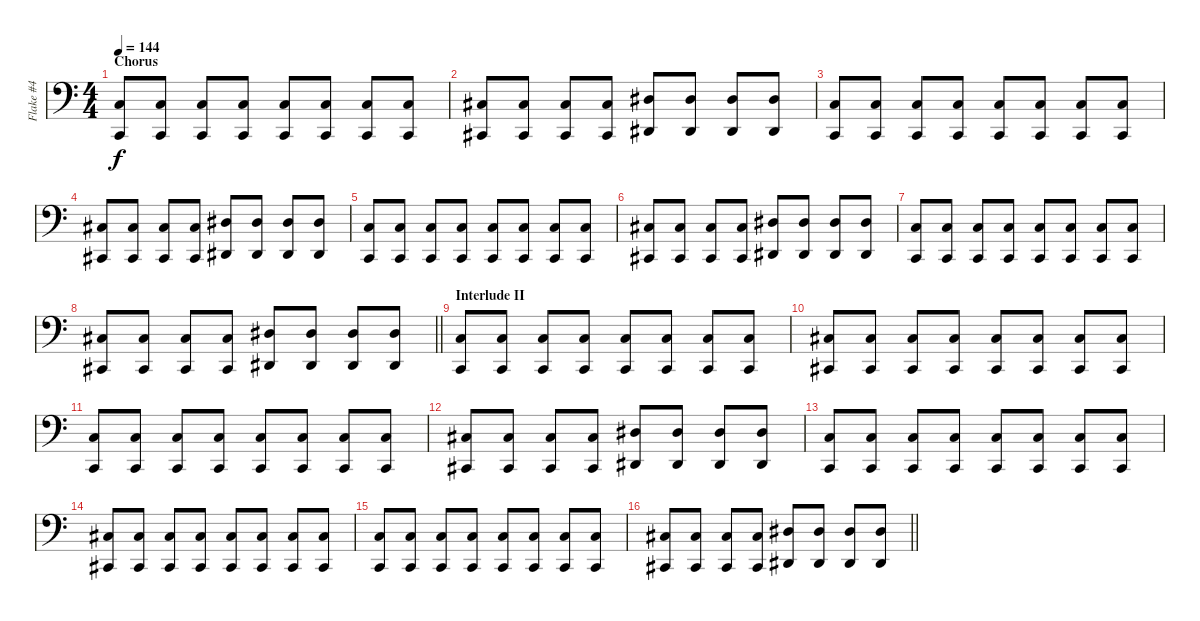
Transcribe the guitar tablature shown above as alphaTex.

\track ("Flake #4" "Flake #4") {instrument synthbass2}
\staff {score}
\tuning (G2 D2 A1 E1 B0) {hide}
\ts (4 4)
\section ("" "Chorus")
\tempo 144
\clef f4
\ks c
(3.3 1.5).8{dy f volume 16 instrument synthbass1} (3.3 1.5).8 (3.3 1.5).8 (3.3 1.5).8 (3.3 1.5).8 (3.3 1.5).8 (3.3 1.5).8 (3.3 1.5).8 |
(4.3 2.5).8 (4.3 2.5).8 (4.3 2.5).8 (4.3 2.5).8 (6.3 4.5).8 (6.3 4.5).8 (6.3 4.5).8 (6.3 4.5).8 |
(3.3 1.5).8 (3.3 1.5).8 (3.3 1.5).8 (3.3 1.5).8 (3.3 1.5).8 (3.3 1.5).8 (3.3 1.5).8 (3.3 1.5).8 |
(4.3 2.5).8 (4.3 2.5).8 (4.3 2.5).8 (4.3 2.5).8 (6.3 4.5).8 (6.3 4.5).8 (6.3 4.5).8 (6.3 4.5).8 |
(3.3 1.5).8 (3.3 1.5).8 (3.3 1.5).8 (3.3 1.5).8 (3.3 1.5).8 (3.3 1.5).8 (3.3 1.5).8 (3.3 1.5).8 |
(4.3 2.5).8 (4.3 2.5).8 (4.3 2.5).8 (4.3 2.5).8 (6.3 4.5).8 (6.3 4.5).8 (6.3 4.5).8 (6.3 4.5).8 |
(3.3 1.5).8 (3.3 1.5).8 (3.3 1.5).8 (3.3 1.5).8 (3.3 1.5).8 (3.3 1.5).8 (3.3 1.5).8 (3.3 1.5).8 |
\barLineRight lightlight
(4.3 2.5).8 (4.3 2.5).8 (4.3 2.5).8 (4.3 2.5).8 (6.3 4.5).8 (6.3 4.5).8 (6.3 4.5).8 (6.3 4.5).8 |
\section ("" "Interlude II")
(3.3 1.5).8{volume 16 instrument synthbass1} (3.3 1.5).8 (3.3 1.5).8 (3.3 1.5).8 (3.3 1.5).8 (3.3 1.5).8 (3.3 1.5).8 (3.3 1.5).8 |
(4.3 2.5).8 (4.3 2.5).8 (4.3 2.5).8 (4.3 2.5).8 (4.3 2.5).8 (4.3 2.5).8 (4.3 2.5).8 (4.3 2.5).8 |
(3.3 1.5).8 (3.3 1.5).8 (3.3 1.5).8 (3.3 1.5).8 (3.3 1.5).8 (3.3 1.5).8 (3.3 1.5).8 (3.3 1.5).8 |
(4.3 2.5).8 (4.3 2.5).8 (4.3 2.5).8 (4.3 2.5).8 (6.3 4.5).8 (6.3 4.5).8 (6.3 4.5).8 (6.3 4.5).8 |
(3.3 1.5).8 (3.3 1.5).8 (3.3 1.5).8 (3.3 1.5).8 (3.3 1.5).8 (3.3 1.5).8 (3.3 1.5).8 (3.3 1.5).8 |
(4.3 2.5).8 (4.3 2.5).8 (4.3 2.5).8 (4.3 2.5).8 (4.3 2.5).8 (4.3 2.5).8 (4.3 2.5).8 (4.3 2.5).8 |
(3.3 1.5).8 (3.3 1.5).8 (3.3 1.5).8 (3.3 1.5).8 (3.3 1.5).8 (3.3 1.5).8 (3.3 1.5).8 (3.3 1.5).8 |
\barLineRight lightlight
(4.3 2.5).8 (4.3 2.5).8 (4.3 2.5).8 (4.3 2.5).8 (6.3 4.5).8 (6.3 4.5).8 (6.3 4.5).8 (6.3 4.5).8
